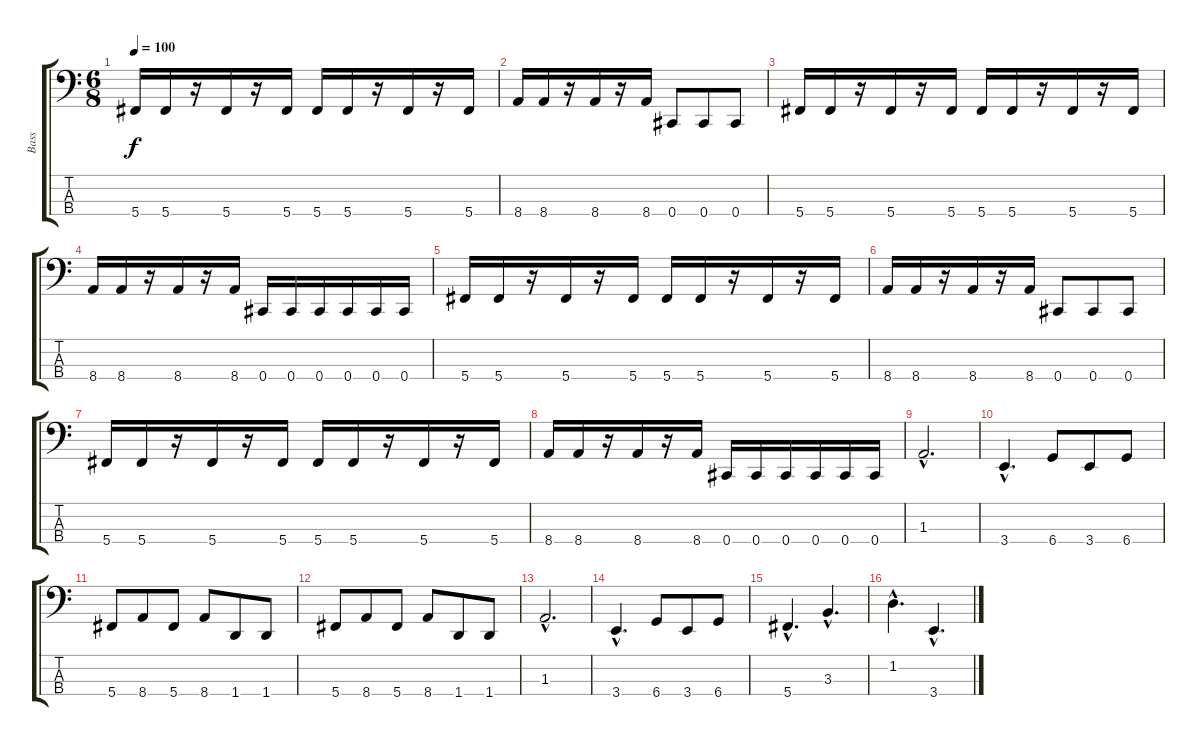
\track ("Bass" "Bass") {instrument electricbasspick}
\staff {score tabs}
\tuning (Gb2 Db2 Ab1 Db1) {hide}
\ts (6 8)
\tempo 100
\clef f4
\ks c
5.4.16{dy f} 5.4.16 r.16 5.4.16 r.16 5.4.16 5.4.16 5.4.16 r.16 5.4.16 r.16 5.4.16 |
8.4.16 8.4.16 r.16 8.4.16 r.16 8.4.16 0.4.8 0.4.8 0.4.8 |
5.4.16 5.4.16 r.16 5.4.16 r.16 5.4.16 5.4.16 5.4.16 r.16 5.4.16 r.16 5.4.16 |
8.4.16 8.4.16 r.16 8.4.16 r.16 8.4.16 0.4.16 0.4.16 0.4.16 0.4.16 0.4.16 0.4.16 |
5.4.16 5.4.16 r.16 5.4.16 r.16 5.4.16 5.4.16 5.4.16 r.16 5.4.16 r.16 5.4.16 |
8.4.16 8.4.16 r.16 8.4.16 r.16 8.4.16 0.4.8 0.4.8 0.4.8 |
5.4.16 5.4.16 r.16 5.4.16 r.16 5.4.16 5.4.16 5.4.16 r.16 5.4.16 r.16 5.4.16 |
8.4.16 8.4.16 r.16 8.4.16 r.16 8.4.16 0.4.16 0.4.16 0.4.16 0.4.16 0.4.16 0.4.16 |
1.3{hac}.2{d} |
3.4{hac}.4{d} 6.4.8 3.4.8 6.4.8 |
5.4.8 8.4.8 5.4.8 8.4.8 1.4.8 1.4.8 |
5.4.8 8.4.8 5.4.8 8.4.8 1.4.8 1.4.8 |
1.3{hac}.2{d} |
3.4{hac}.4{d} 6.4.8 3.4.8 6.4.8 |
5.4{hac}.4{d} 3.3{hac}.4{d} |
1.2{hac}.4{d} 3.4{hac}.4{d}
